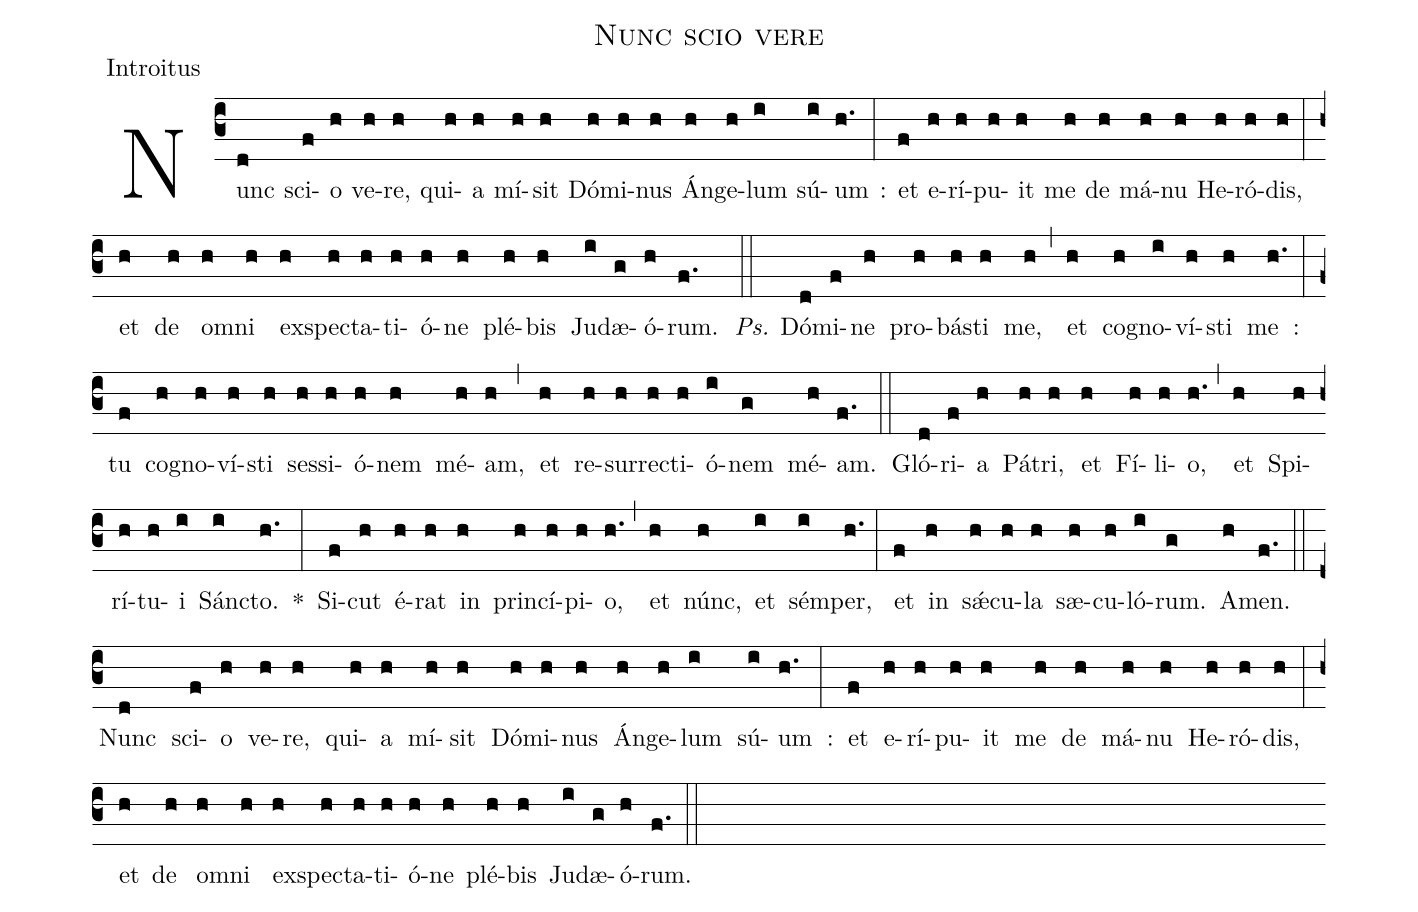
name:Nunc scio vere;
office-part:Introitus;
%%
(c3) Nunc(d) sci(f)o(h) ve(h)re,(h) qui(h)a(h) mí(h)sit(h) Dó(h)mi(h)nus(h) Án(h)ge(h)lum(i) sú(i)um(h.) :(:) et(f) e(h)rí(h)pu(h)it(h) me(h) de(h) má(h)nu(h) He(h)ró(h)dis,(h) (:) et(h) de(h) o(h)mni(h) ex(h)spe(h)cta(h)ti(h)ó(h)ne(h) plé(h)bis(h) Ju(i)dæ(g)ó(h)rum.(f.) (::)
<i>Ps.</i> Dó(d)mi(f)ne(h) pro(h)bá(h)sti(h) me,(h) (,) et(h) co(h)gno(i)ví(h)sti(h) me(h.) :(:) tu(f) co(h)gno(h)ví(h)sti(h) ses(h)si(h)ó(h)nem(h) mé(h)am,(h) (,) et(h) re(h)sur(h)re(h)cti(h)ó(i)nem(g) mé(h)am.(f.) (::)
Gló(d)ri(f)a(h) Pá(h)tri,(h) et(h) Fí(h)li(h)o,(h.) (,) et(h) Spi(h)rí(h)tu(h)i(i) Sán(i)cto.(h.) *(:) Si(f)cut(h) é(h)rat(h) in(h) prin(h)cí(h)pi(h)o,(h.) (,) et(h) núnc,(h) et(i) sém(i)per,(h.) (:) et(f) in(h) s<sp>'ae</sp>(h)cu(h)la(h) sæ(h)cu(h)ló(i)rum.(g) A(h)men.(f.) (::)
Nunc(d) sci(f)o(h) ve(h)re,(h) qui(h)a(h) mí(h)sit(h) Dó(h)mi(h)nus(h) Án(h)ge(h)lum(i) sú(i)um(h.) :(:) et(f) e(h)rí(h)pu(h)it(h) me(h) de(h) má(h)nu(h) He(h)ró(h)dis,(h) (:) et(h) de(h) o(h)mni(h) ex(h)spe(h)cta(h)ti(h)ó(h)ne(h) plé(h)bis(h) Ju(i)dæ(g)ó(h)rum.(f.) (::)
